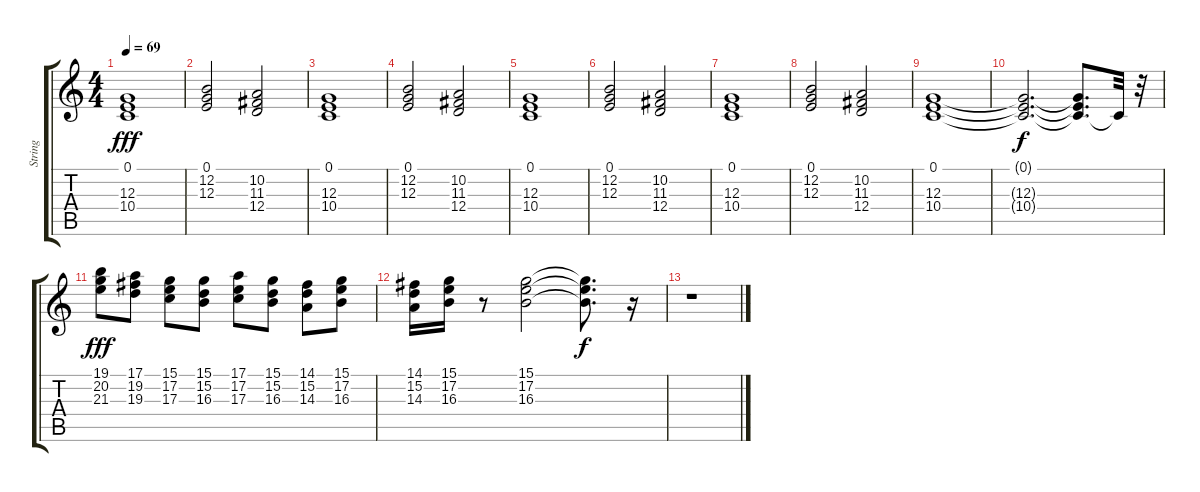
\track ("String" "String") {instrument stringensemble1}
\staff {score tabs}
\tuning (E4 B3 G3 D3 A2 E2) {hide}
\ts (4 4)
\tempo 69
\clef g2
\ks c
(0.1 12.3 10.4).1{dy fff} |
(0.1 12.2 12.3).2 (10.2 11.3 12.4).2 |
(0.1 12.3 10.4).1 |
(0.1 12.2 12.3).2 (10.2 11.3 12.4).2 |
(0.1 12.3 10.4).1 |
(0.1 12.2 12.3).2 (10.2 11.3 12.4).2 |
(0.1 12.3 10.4).1 |
(0.1 12.2 12.3).2 (10.2 11.3 12.4).2 |
(0.1 12.3 10.4).1 |
(0.1{t} 12.3{t} 10.4{t}).2{d dy f} (0.1{t} 12.3{t} 10.4{t}).8{d} 10.4{t}.32 r.32 |
(19.1 20.2 21.3).8{dy fff} (17.1 19.2 19.3).8 (15.1 17.2 17.3).8 (15.1 15.2 16.3).8 (17.1 17.2 17.3).8 (15.1 15.2 16.3).8 (14.1 15.2 14.3).8 (15.1 17.2 16.3).8 |
(14.1 15.2 14.3).16 (15.1 17.2 16.3).16 r.8 (15.1 17.2 16.3).2 (15.1{t} 17.2{t} 16.3{t}).8{d dy f} r.16 |
r.1
